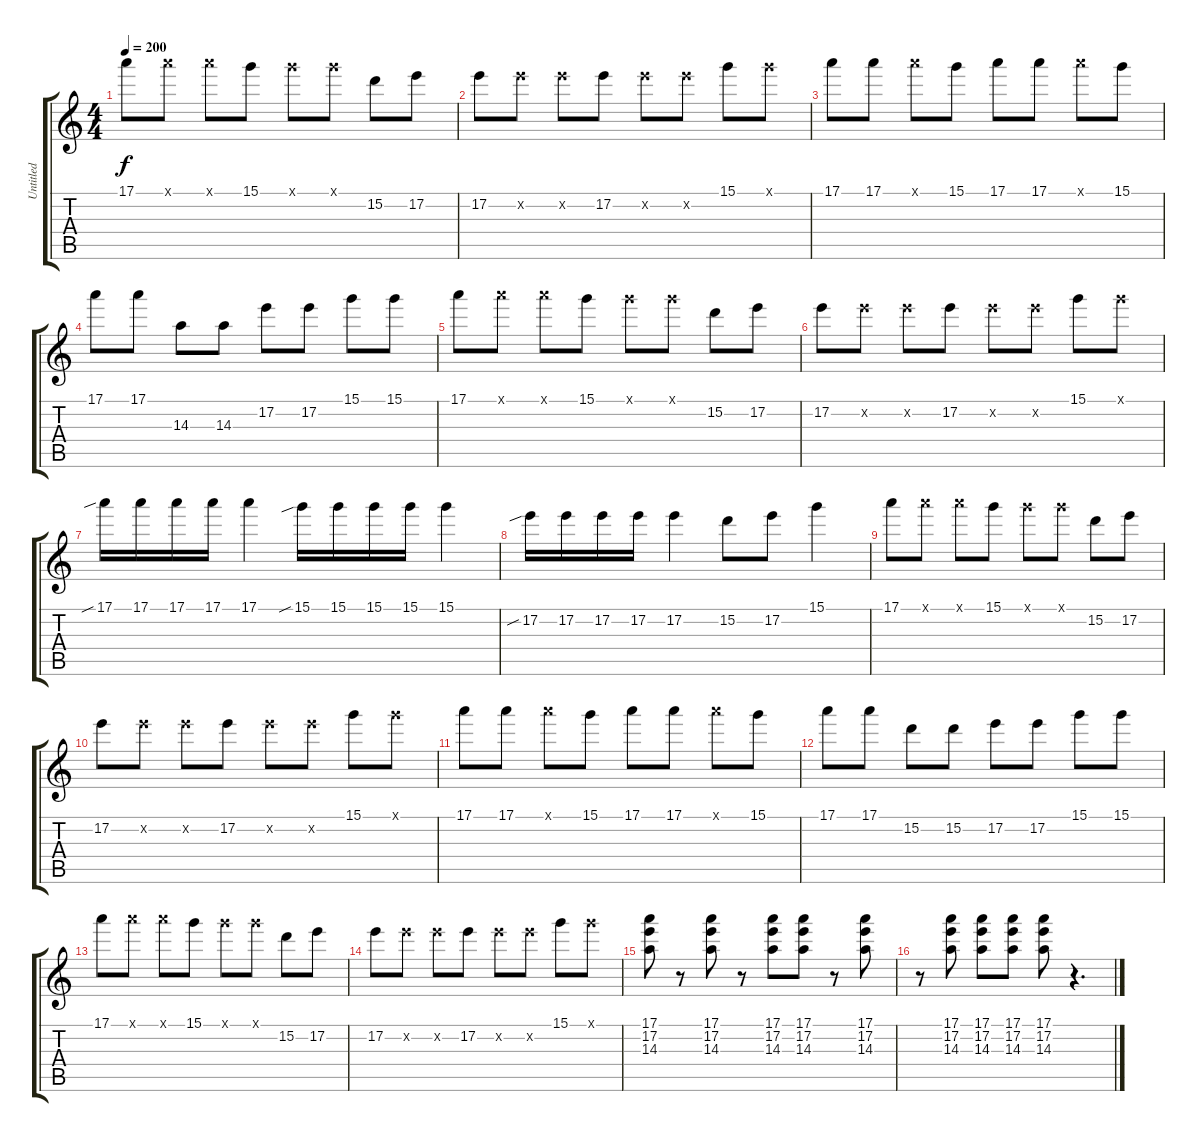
\track ("Untitled" "Untitled") {instrument distortionguitar}
\staff {score tabs}
\tuning (E4 B3 G3 D3 A2 E2) {hide}
\ts (4 4)
\tempo 200
\clef g2
\ks c
17.1.8{dy f} 17.1{x}.8 17.1{x}.8 15.1.8 15.1{x}.8 15.1{x}.8 15.2.8 17.2.8 |
17.2.8 17.2{x}.8 17.2{x}.8 17.2.8 17.2{x}.8 17.2{x}.8 15.1.8 15.1{x}.8 |
17.1.8 17.1.8 17.1{x}.8 15.1.8 17.1.8 17.1.8 17.1{x}.8 15.1.8 |
17.1.8 17.1.8 14.3.8 14.3.8 17.2.8 17.2.8 15.1.8 15.1.8 |
17.1.8 17.1{x}.8 17.1{x}.8 15.1.8 15.1{x}.8 15.1{x}.8 15.2.8 17.2.8 |
17.2.8 17.2{x}.8 17.2{x}.8 17.2.8 17.2{x}.8 17.2{x}.8 15.1.8 15.1{x}.8 |
17.1{sib}.16 17.1.16 17.1.16 17.1.16 17.1.4 15.1{sib}.16 15.1.16 15.1.16 15.1.16 15.1.4 |
17.2{sib}.16 17.2.16 17.2.16 17.2.16 17.2.4 15.2.8 17.2.8 15.1.4 |
17.1.8 17.1{x}.8 17.1{x}.8 15.1.8 15.1{x}.8 15.1{x}.8 15.2.8 17.2.8 |
17.2.8 17.2{x}.8 17.2{x}.8 17.2.8 17.2{x}.8 17.2{x}.8 15.1.8 15.1{x}.8 |
17.1.8 17.1.8 17.1{x}.8 15.1.8 17.1.8 17.1.8 17.1{x}.8 15.1.8 |
17.1.8 17.1.8 15.2.8 15.2.8 17.2.8 17.2.8 15.1.8 15.1.8 |
17.1.8 17.1{x}.8 17.1{x}.8 15.1.8 15.1{x}.8 15.1{x}.8 15.2.8 17.2.8 |
17.2.8 17.2{x}.8 17.2{x}.8 17.2.8 17.2{x}.8 17.2{x}.8 15.1.8 15.1{x}.8 |
(17.1 17.2 14.3).8 r.8 (17.1 17.2 14.3).8 r.8 (17.1 17.2 14.3).8 (17.1 17.2 14.3).8 r.8 (17.1 17.2 14.3).8 |
r.8 (17.1 17.2 14.3).8 (17.1 17.2 14.3).8 (17.1 17.2 14.3).8 (17.1 17.2 14.3).8 r.4{d}
